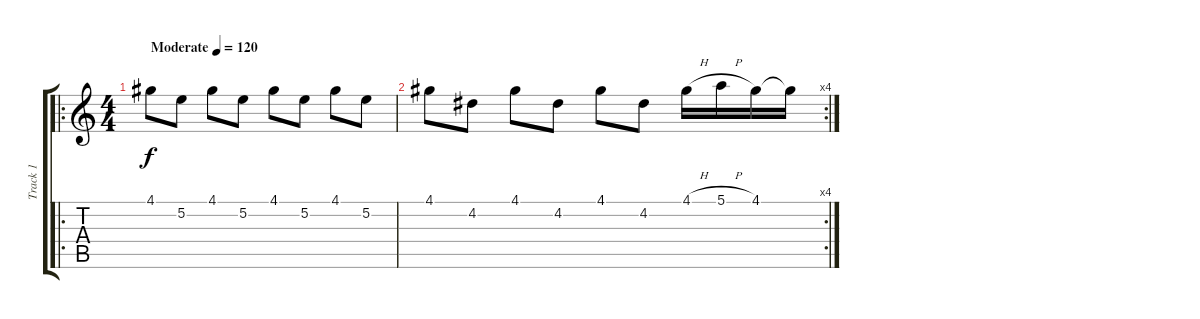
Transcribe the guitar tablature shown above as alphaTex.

\track ("Track 1" "Track 1") {instrument acousticguitarsteel}
\staff {score tabs}
\tuning (E4 B3 G3 D3 A2 E2) {hide}
\ro
\ts (4 4)
\tempo (120 "Moderate")
\clef g2
\ks c
4.1.8{dy f instrument acousticguitarsteel} 5.2.8 4.1.8 5.2.8 4.1.8 5.2.8 4.1.8 5.2.8 |
\rc 4
4.1.8 4.2.8 4.1.8 4.2.8 4.1.8 4.2.8 4.1{h}.16 5.1{h}.16 4.1.16 4.1{t}.16
